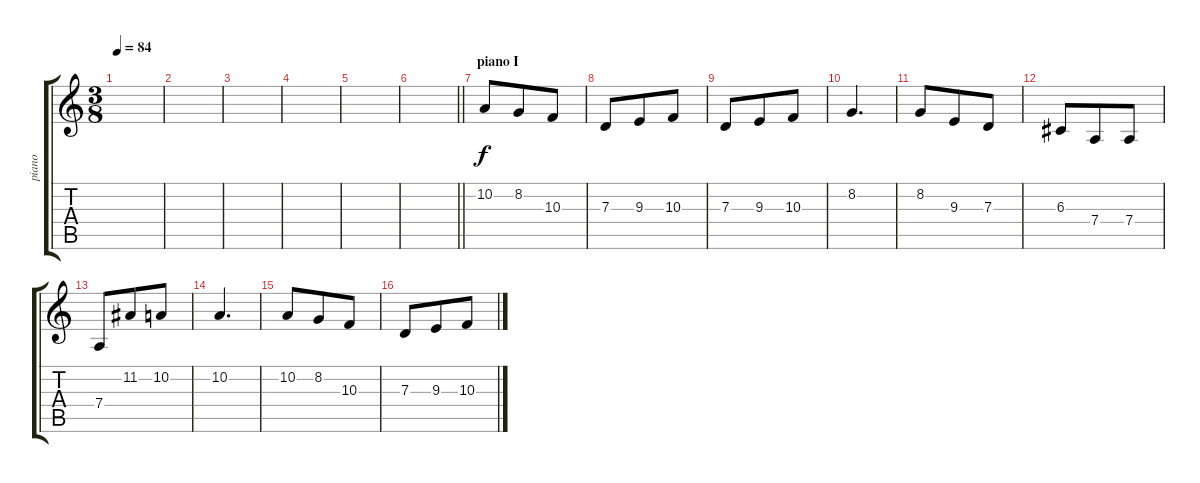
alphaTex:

\track ("piano" "piano") {instrument acousticgrandpiano}
\staff {score tabs}
\tuning (E4 B3 G3 D3 A2 E2) {hide}
\ts (3 8)
\tempo 84
\clef g2
\ks c
|
|
|
|
|
\barLineRight lightlight
|
\section ("" "piano I")
10.2.8 8.2.8 10.3.8 |
7.3.8 9.3.8 10.3.8 |
7.3.8 9.3.8 10.3.8 |
8.2.4{d} |
8.2.8 9.3.8 7.3.8 |
6.3.8 7.4.8 7.4.8 |
7.4.8 11.2.8 10.2.8 |
10.2.4{d} |
10.2.8 8.2.8 10.3.8 |
7.3.8 9.3.8 10.3.8
